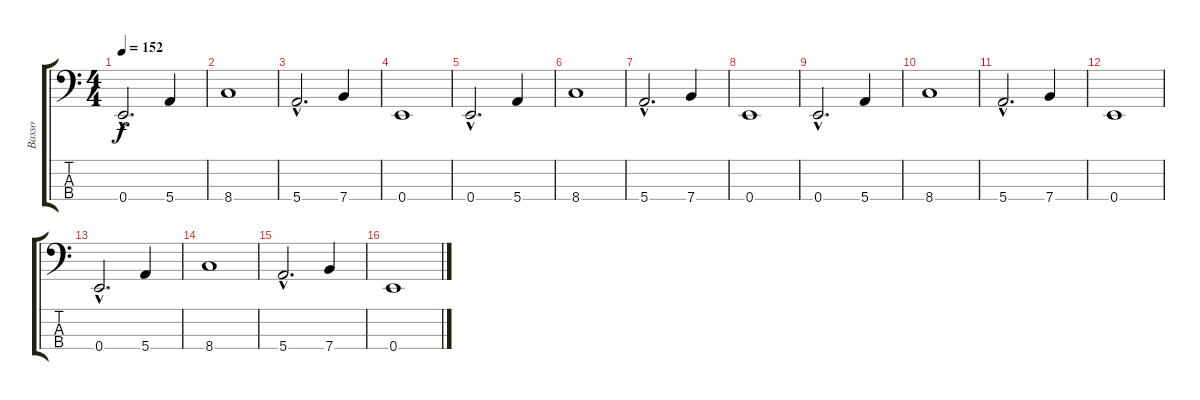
\track ("Basso" "Basso") {instrument electricbasspick}
\staff {score tabs}
\tuning (G2 D2 A1 E1) {hide}
\ts (4 4)
\tempo 152
\clef f4
\ks c
0.4{hac}.2{d dy f instrument electricbasspick} 5.4.4 |
8.4.1 |
5.4{hac}.2{d} 7.4.4 |
0.4.1 |
0.4{hac}.2{d} 5.4.4 |
8.4.1 |
5.4{hac}.2{d} 7.4.4 |
0.4.1 |
0.4{hac}.2{d} 5.4.4 |
8.4.1 |
5.4{hac}.2{d} 7.4.4 |
0.4.1 |
0.4{hac}.2{d} 5.4.4 |
8.4.1 |
5.4{hac}.2{d} 7.4.4 |
0.4.1
